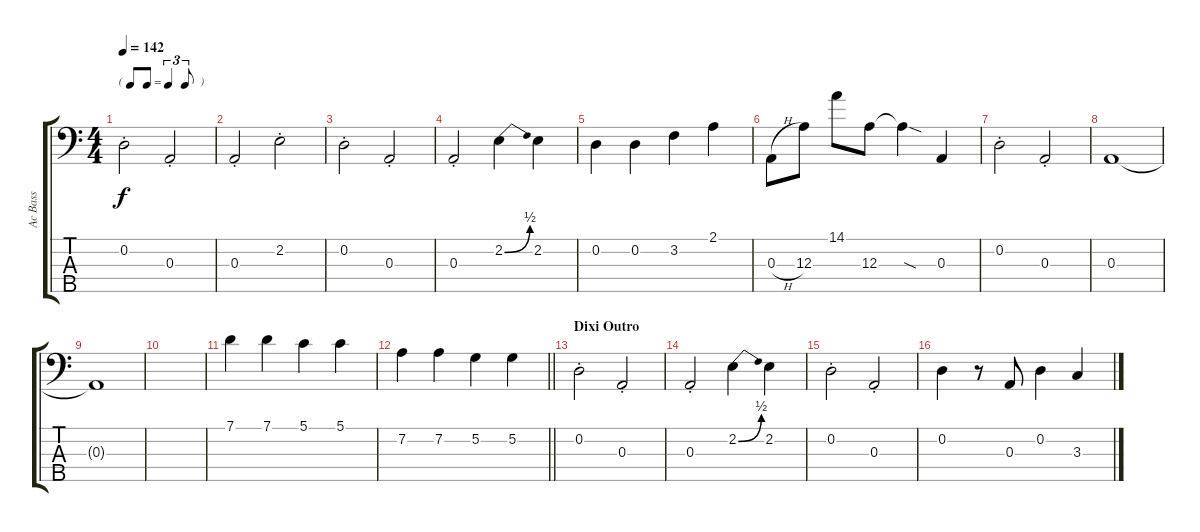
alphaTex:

\track ("Ac Bass" "Ac Bass") {instrument acousticbass}
\staff {score tabs}
\tuning (G2 D2 A1 E1 B0) {hide}
\ts (4 4)
\tf triplet8th
\tempo 142
\clef f4
\ks c
0.2{st}.2{dy f} 0.3{st}.2 |
0.3{st}.2 2.2{st}.2 |
0.2{st}.2 0.3{st}.2 |
0.3{st}.2 2.2{be (bend 0 0 60 2)}.4 2.2.4 |
0.2.4 0.2.4 3.2.4 2.1.4 |
0.3{h}.8 12.3.8 14.1.8 12.3.8 12.3{sod t}.4 0.3.4 |
0.2{st}.2 0.3{st}.2 |
0.3.1 |
0.3{t}.1 |
|
7.1.4 7.1.4 5.1.4 5.1.4 |
\barLineRight lightlight
7.2.4 7.2.4 5.2.4 5.2.4 |
\section ("" "Dixi Outro")
0.2{st}.2 0.3{st}.2 |
0.3{st}.2 2.2{be (bend 0 0 60 2)}.4 2.2.4 |
0.2{st}.2 0.3{st}.2 |
0.2.4 r.8 0.3.8 0.2.4 3.3.4
